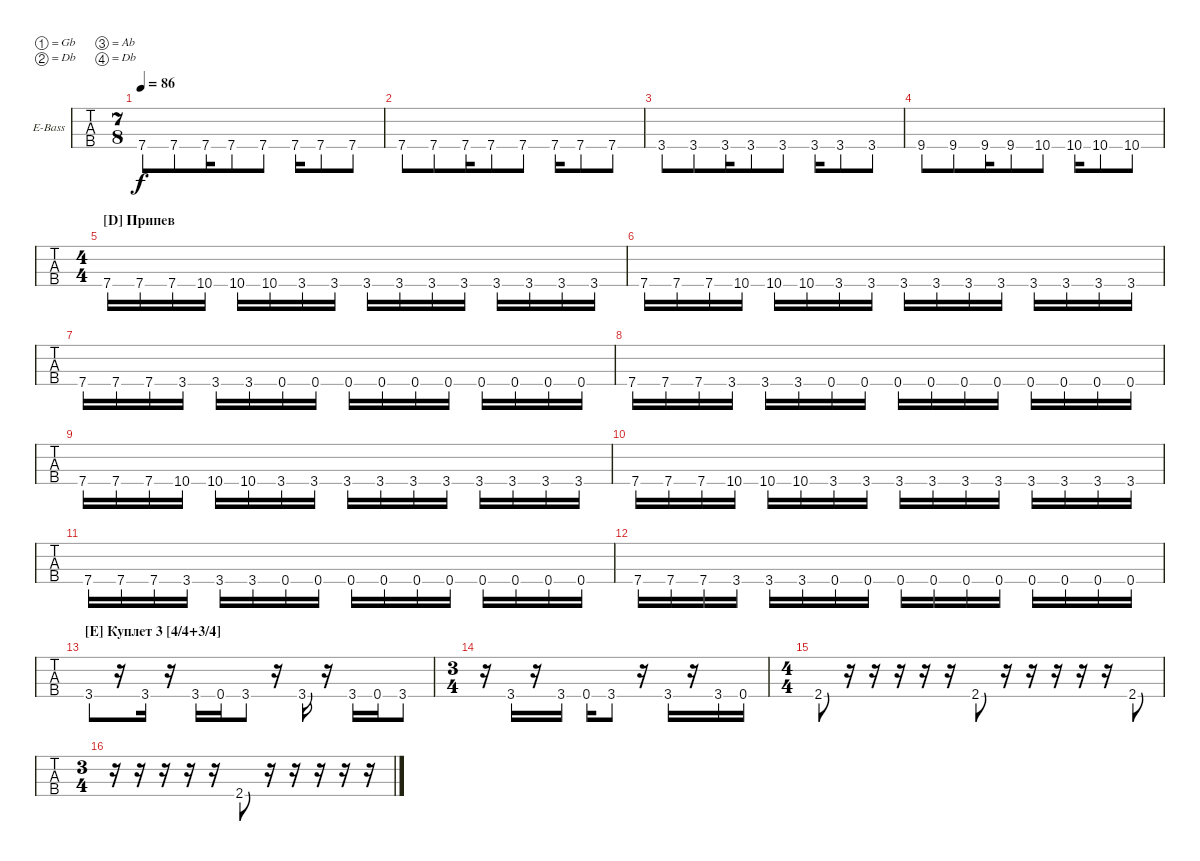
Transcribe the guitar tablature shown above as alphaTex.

\bracketExtendMode groupsimilarinstruments
\firstSystemTrackNameOrientation horizontal
\otherSystemsTrackNameOrientation horizontal
\track ("Äîðîæêà 3" "E-Bass") {instrument electricbassfinger}
\staff {tabs}
\tuning (Gb2 Db2 Ab1 Db1)
\ts (7 8)
\tempo 86
\clef f4
\ks c
7.4.8{dy f} 7.4.8 7.4.16 7.4.8 7.4.8 7.4.16 7.4.8 7.4.8 |
7.4.8 7.4.8 7.4.16 7.4.8 7.4.8 7.4.16 7.4.8 7.4.8 |
3.4.8 3.4.8 3.4.16 3.4.8 3.4.8 3.4.16 3.4.8 3.4.8 |
9.4.8 9.4.8 9.4.16 9.4.8 10.4.8 10.4.16 10.4.8 10.4.8 |
\ts (4 4)
\section ("D" "Припев")
7.4.16 7.4.16 7.4.16 10.4.16 10.4.16 10.4.16 3.4.16 3.4.16 3.4.16 3.4.16 3.4.16 3.4.16 3.4.16 3.4.16 3.4.16 3.4.16 |
7.4.16 7.4.16 7.4.16 10.4.16 10.4.16 10.4.16 3.4.16 3.4.16 3.4.16 3.4.16 3.4.16 3.4.16 3.4.16 3.4.16 3.4.16 3.4.16 |
7.4.16 7.4.16 7.4.16 3.4.16 3.4.16 3.4.16 0.4.16 0.4.16 0.4.16 0.4.16 0.4.16 0.4.16 0.4.16 0.4.16 0.4.16 0.4.16 |
7.4.16 7.4.16 7.4.16 3.4.16 3.4.16 3.4.16 0.4.16 0.4.16 0.4.16 0.4.16 0.4.16 0.4.16 0.4.16 0.4.16 0.4.16 0.4.16 |
7.4.16 7.4.16 7.4.16 10.4.16 10.4.16 10.4.16 3.4.16 3.4.16 3.4.16 3.4.16 3.4.16 3.4.16 3.4.16 3.4.16 3.4.16 3.4.16 |
7.4.16 7.4.16 7.4.16 10.4.16 10.4.16 10.4.16 3.4.16 3.4.16 3.4.16 3.4.16 3.4.16 3.4.16 3.4.16 3.4.16 3.4.16 3.4.16 |
7.4.16 7.4.16 7.4.16 3.4.16 3.4.16 3.4.16 0.4.16 0.4.16 0.4.16 0.4.16 0.4.16 0.4.16 0.4.16 0.4.16 0.4.16 0.4.16 |
7.4.16 7.4.16 7.4.16 3.4.16 3.4.16 3.4.16 0.4.16 0.4.16 0.4.16 0.4.16 0.4.16 0.4.16 0.4.16 0.4.16 0.4.16 0.4.16 |
\section ("E" "Куплет 3 [4/4+3/4]")
3.4.8 r.16 3.4.16 r.16 3.4.16 0.4.16 3.4.8 r.16 3.4.16 r.16 3.4.16 0.4.16 3.4.8 |
\ts (3 4)
r.16 3.4.16 r.16 3.4.16 0.4.16 3.4.8 r.16 3.4.16 r.16 3.4.16 0.4.16 |
\ts (4 4)
2.4.8 r.16 r.16 r.16 r.16 r.16 2.4.8 r.16 r.16 r.16 r.16 r.16 2.4.8 |
\ts (3 4)
r.16 r.16 r.16 r.16 r.16 2.4.8 r.16 r.16 r.16 r.16 r.16
